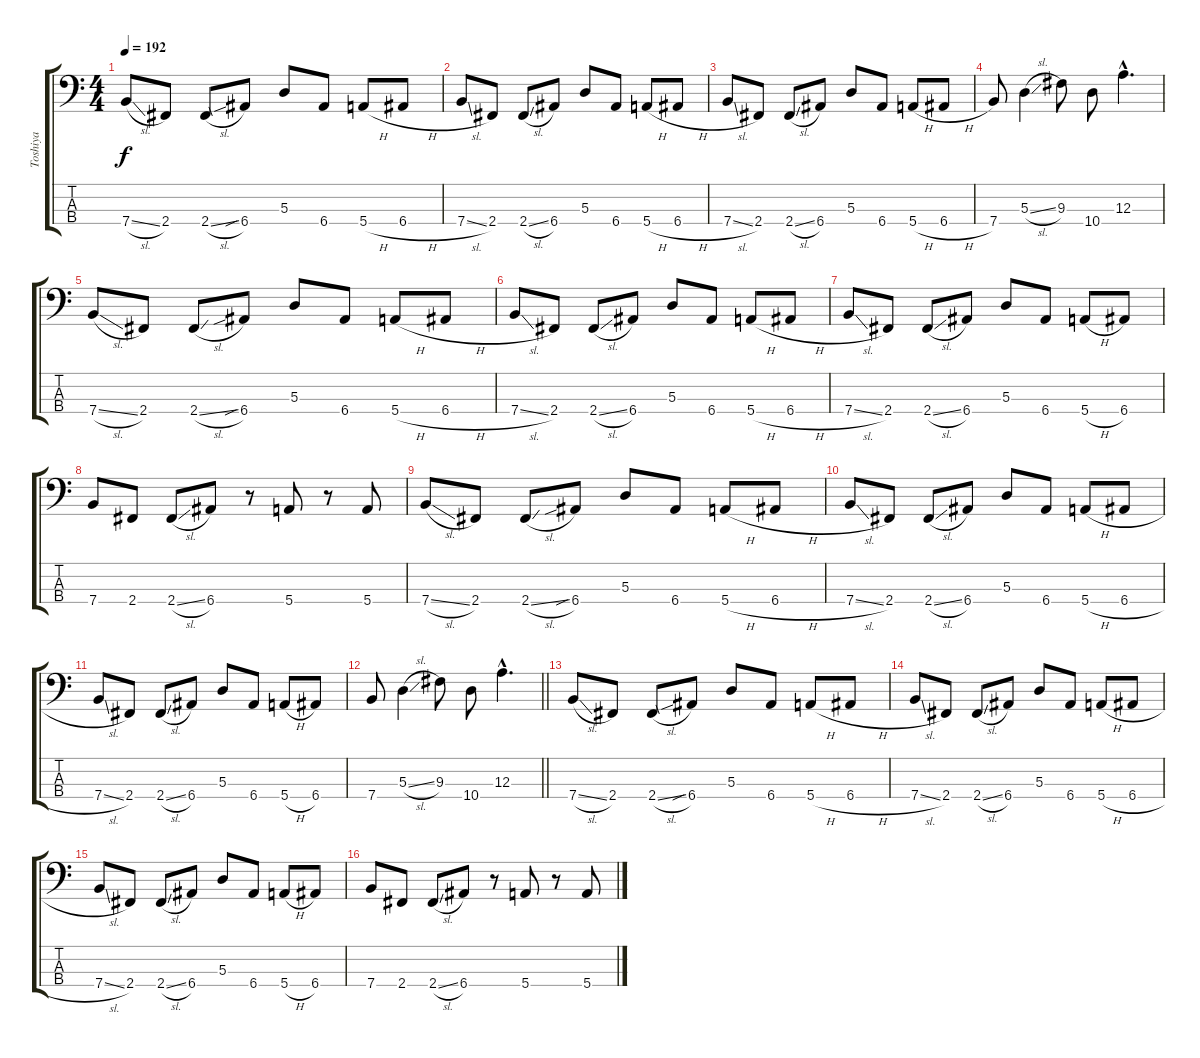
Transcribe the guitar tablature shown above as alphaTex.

\track ("Toshiya" "Toshiya") {instrument electricbasspick}
\staff {score tabs}
\tuning (G2 D2 A1 E1) {hide}
\ts (4 4)
\tempo 192
\clef f4
\ks c
7.4{sl}.8{dy f} 2.4.8 2.4{sl}.8 6.4{sib}.8 5.3.8 6.4.8 5.4{h}.8 6.4{h}.8 |
7.4{sl}.8 2.4.8 2.4{sl}.8 6.4.8 5.3.8 6.4.8 5.4{h}.8 6.4{h}.8 |
7.4{sl}.8 2.4.8 2.4{sl}.8 6.4.8 5.3.8 6.4.8 5.4{h}.8 6.4{h}.8 |
7.4.8 5.3{sl}.4 9.3.8 10.4.8 12.3{hac}.4{d} |
7.4{sl}.8 2.4.8 2.4{sl}.8 6.4{sib}.8 5.3.8 6.4.8 5.4{h}.8 6.4{h}.8 |
7.4{sl}.8 2.4.8 2.4{sl}.8 6.4.8 5.3.8 6.4.8 5.4{h}.8 6.4{h}.8 |
7.4{sl}.8 2.4.8 2.4{sl}.8 6.4.8 5.3.8 6.4.8 5.4{h}.8 6.4.8 |
7.4.8 2.4.8 2.4{sl}.8 6.4.8 r.8 5.4.8 r.8 5.4.8 |
7.4{sl}.8 2.4.8 2.4{sl}.8 6.4{sib}.8 5.3.8 6.4.8 5.4{h}.8 6.4{h}.8 |
7.4{sl}.8 2.4.8 2.4{sl}.8 6.4.8 5.3.8 6.4.8 5.4{h}.8 6.4{h}.8 |
7.4{sl}.8 2.4.8 2.4{sl}.8 6.4.8 5.3.8 6.4.8 5.4{h}.8 6.4.8 |
\barLineRight lightlight
7.4.8 5.3{sl}.4 9.3.8 10.4.8 12.3{hac}.4{d} |
7.4{sl}.8 2.4.8 2.4{sl}.8 6.4{sib}.8 5.3.8 6.4.8 5.4{h}.8 6.4{h}.8 |
7.4{sl}.8 2.4.8 2.4{sl}.8 6.4.8 5.3.8 6.4.8 5.4{h}.8 6.4{h}.8 |
7.4{sl}.8 2.4.8 2.4{sl}.8 6.4.8 5.3.8 6.4.8 5.4{h}.8 6.4.8 |
7.4.8 2.4.8 2.4{sl}.8 6.4.8 r.8 5.4.8 r.8 5.4.8
